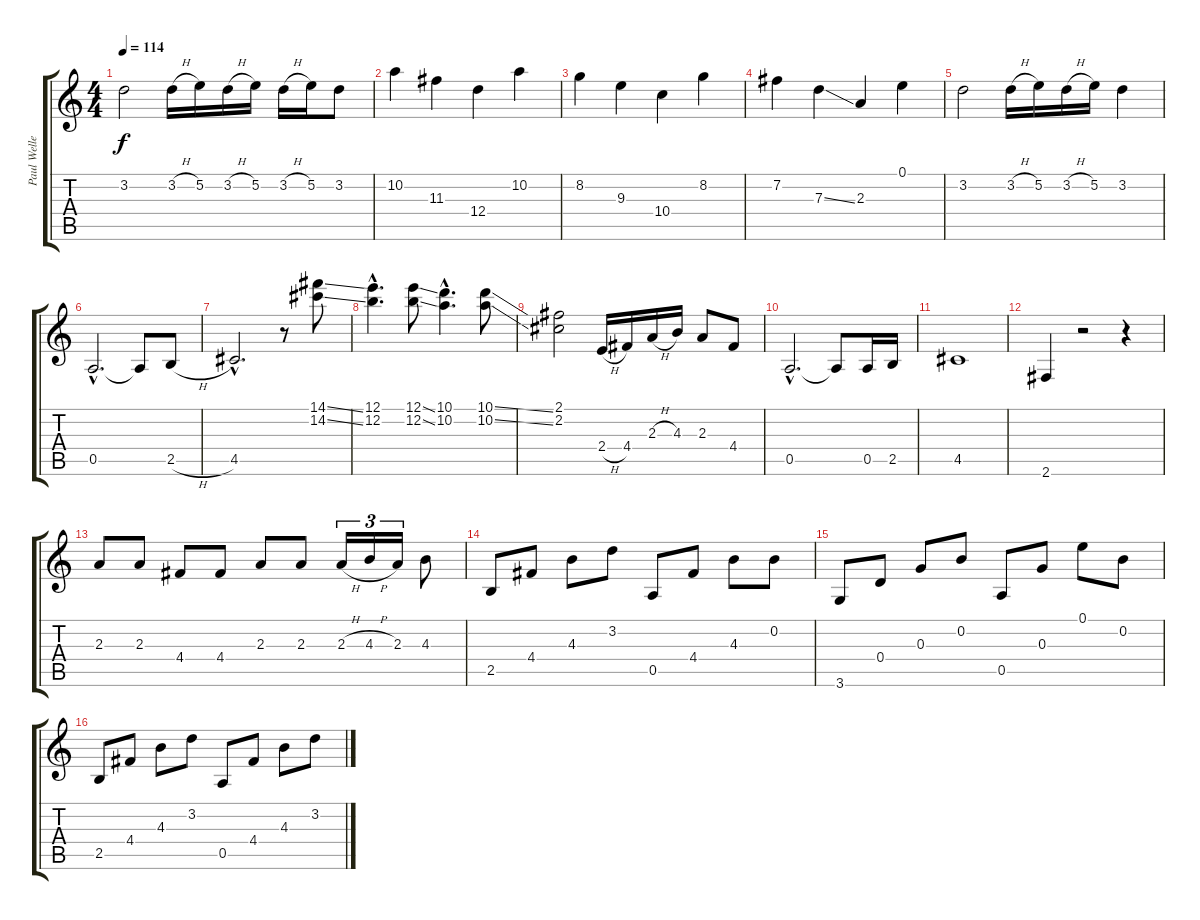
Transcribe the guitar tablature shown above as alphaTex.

\track ("Paul Weller Lead" "Paul Welle") {instrument electricguitarclean}
\staff {score tabs}
\tuning (E4 B3 G3 D3 A2 E2) {hide}
\ts (4 4)
\tempo 114
\clef g2
\ks c
3.2.2{dy f} 3.2{h}.16 5.2.16 3.2{h}.16 5.2.16 3.2{h}.16 5.2.16 3.2.8 |
10.2.4 11.3.4 12.4.4 10.2.4 |
8.2.4 9.3.4 10.4.4 8.2.4 |
7.2.4 7.3{ss}.4 2.3.4 0.1.4 |
3.2.2 3.2{h}.16 5.2.16 3.2{h}.16 5.2.16 3.2.4 |
0.5{hac}.2{d} 0.5{t}.8 2.5{h}.8 |
4.5{hac}.2{d} r.8 (14.1{ss} 14.2{ss}).8 |
(12.1{hac} 12.2{hac}).4{d} (12.1{ss} 12.2{ss}).8 (10.1{hac} 10.2{hac}).4{d} (10.1{ss} 10.2{ss}).8 |
(2.1 2.2).2 2.4{h}.16 4.4.16 2.3{h}.16 4.3.16 2.3.8 4.4.8 |
0.5{hac}.2{d} 0.5{t}.8 0.5.16 2.5.16 |
4.5.1 |
2.6.4 r.2 r.4 |
2.3.8 2.3.8 4.4.8 4.4.8 2.3.8 2.3.8 2.3{h}.16{tu (3 2)} 4.3{h}.16{tu (3 2)} 2.3.16{tu (3 2)} 4.3.8 |
2.5.8 4.4.8 4.3.8 3.2.8 0.5.8 4.4.8 4.3.8 0.2.8 |
3.6.8 0.4.8 0.3.8 0.2.8 0.5.8 0.3.8 0.1.8 0.2.8 |
2.5.8 4.4.8 4.3.8 3.2.8 0.5.8 4.4.8 4.3.8 3.2.8
